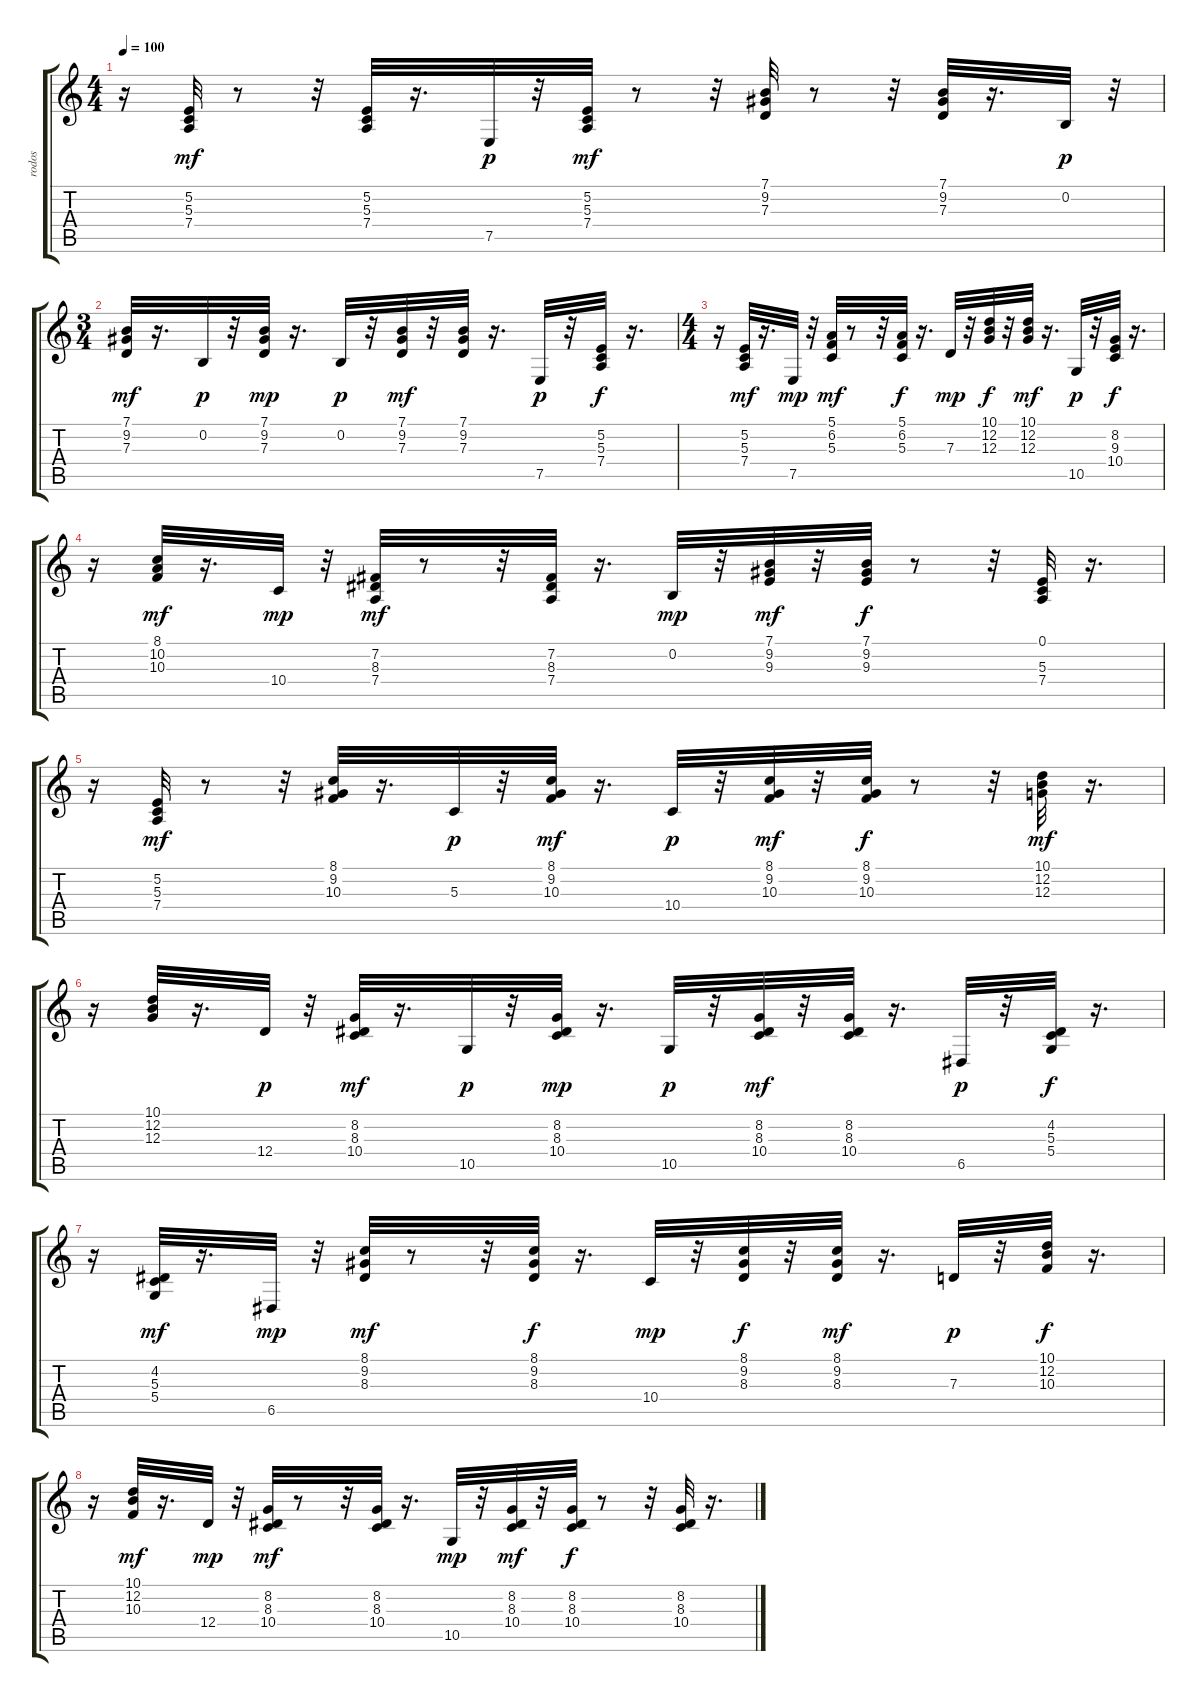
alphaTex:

\track ("rodos" "rodos") {instrument electricpiano1}
\staff {score tabs}
\tuning (E4 B3 G3 D3 A2 E2) {hide}
\ts (4 4)
\tempo 100
\clef g2
\ks c
r.16{dy f} (5.2 5.3 7.4).32{dy mf} r.8 r.32 (5.2 5.3 7.4).32 r.16{d} 7.5.32{dy p} r.32 (5.2 5.3 7.4).32{dy mf} r.8 r.32 (7.1 9.2 7.3).32 r.8 r.32 (7.1 9.2 7.3).32 r.16{d} 0.2.32{dy p} r.32 |
\ts (3 4)
(7.1 9.2 7.3).32{dy mf} r.16{d} 0.2.32{dy p} r.32 (7.1 9.2 7.3).32{dy mp} r.16{d} 0.2.32{dy p} r.32 (7.1 9.2 7.3).32{dy mf} r.32 (7.1 9.2 7.3).32 r.16{d} 7.5.32{dy p} r.32 (5.2 5.3 7.4).32{dy f} r.16{d} |
\ts (4 4)
r.16 (5.2 5.3 7.4).32{dy mf} r.16{d} 7.5.32{dy mp} r.32 (5.1 6.2 5.3).32{dy mf} r.8 r.32 (5.1 6.2 5.3).32{dy f} r.16{d} 7.3.32{dy mp} r.32 (10.1 12.2 12.3).32{dy f} r.32 (10.1 12.2 12.3).32{dy mf} r.16{d} 10.5.32{dy p} r.32 (8.2 9.3 10.4).32{dy f} r.16{d} |
r.16 (8.1 10.2 10.3).32{dy mf} r.16{d} 10.4.32{dy mp} r.32 (7.2 8.3 7.4).32{dy mf} r.8 r.32 (7.2 8.3 7.4).32 r.16{d} 0.2.32{dy mp} r.32 (7.1 9.2 9.3).32{dy mf} r.32 (7.1 9.2 9.3).32{dy f} r.8 r.32 (0.1 5.3 7.4).32 r.16{d} |
r.16 (5.2 5.3 7.4).32{dy mf} r.8 r.32 (8.1 9.2 10.3).32 r.16{d} 5.3.32{dy p} r.32 (8.1 9.2 10.3).32{dy mf} r.16{d} 10.4.32{dy p} r.32 (8.1 9.2 10.3).32{dy mf} r.32 (8.1 9.2 10.3).32{dy f} r.8 r.32 (10.1 12.2 12.3).32{dy mf} r.16{d} |
r.16 (10.1 12.2 12.3).32 r.16{d} 12.4.32{dy p} r.32 (8.2 8.3 10.4).32{dy mf} r.16{d} 10.5.32{dy p} r.32 (8.2 8.3 10.4).32{dy mp} r.16{d} 10.5.32{dy p} r.32 (8.2 8.3 10.4).32{dy mf} r.32 (8.2 8.3 10.4).32 r.16{d} 6.5.32{dy p} r.32 (4.2 5.3 5.4).32{dy f} r.16{d} |
r.16 (4.2 5.3 5.4).32{dy mf} r.16{d} 6.5.32{dy mp} r.32 (8.1 9.2 8.3).32{dy mf} r.8 r.32 (8.1 9.2 8.3).32{dy f} r.16{d} 10.4.32{dy mp} r.32 (8.1 9.2 8.3).32{dy f} r.32 (8.1 9.2 8.3).32{dy mf} r.16{d} 7.3.32{dy p} r.32 (10.1 12.2 10.3).32{dy f} r.16{d} |
r.16 (10.1 12.2 10.3).32{dy mf} r.16{d} 12.4.32{dy mp} r.32 (8.2 8.3 10.4).32{dy mf} r.8 r.32 (8.2 8.3 10.4).32 r.16{d} 10.5.32{dy mp} r.32 (8.2 8.3 10.4).32{dy mf} r.32 (8.2 8.3 10.4).32{dy f} r.8 r.32 (8.2 8.3 10.4).32 r.16{d}
